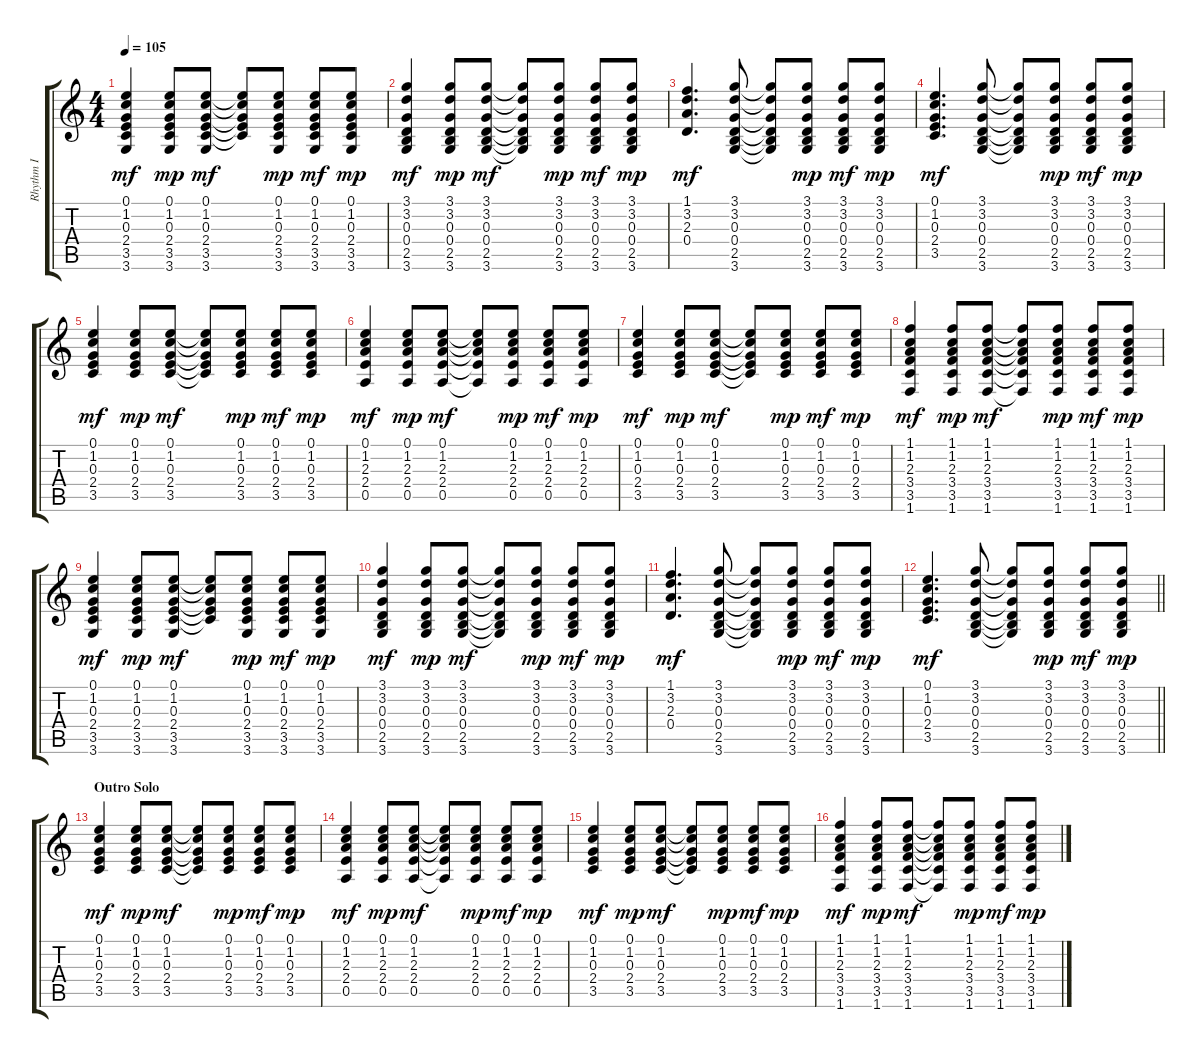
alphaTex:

\track ("Rhythm I" "Rhythm I") {instrument acousticguitarsteel}
\staff {score tabs}
\tuning (E4 B3 G3 D3 A2 E2) {hide}
\ts (4 4)
\tempo 105
\clef g2
\ks c
(0.1 1.2 0.3 2.4 3.5 3.6).4{dy mf} (0.1 1.2 0.3 2.4 3.5 3.6).8{dy mp} (0.1 1.2 0.3 2.4 3.5 3.6).8{dy mf} (0.1{t} 1.2{t} 0.3{t} 2.4{t} 3.5{t}).8 (0.1 1.2 0.3 2.4 3.5 3.6).8{dy mp} (0.1 1.2 0.3 2.4 3.5 3.6).8{dy mf} (0.1 1.2 0.3 2.4 3.5 3.6).8{dy mp} |
(3.1 3.2 0.3 0.4 2.5 3.6).4{dy mf} (3.1 3.2 0.3 0.4 2.5 3.6).8{dy mp} (3.1 3.2 0.3 0.4 2.5 3.6).8{dy mf} (3.1{t} 3.2{t} 0.3{t} 0.4{t} 2.5{t} 3.6{t}).8 (3.1 3.2 0.3 0.4 2.5 3.6).8{dy mp} (3.1 3.2 0.3 0.4 2.5 3.6).8{dy mf} (3.1 3.2 0.3 0.4 2.5 3.6).8{dy mp} |
(1.1 3.2 2.3 0.4).4{d dy mf} (3.1 3.2 0.3 0.4 2.5 3.6).8 (3.1{t} 3.2{t} 0.3{t} 0.4{t} 2.5{t} 3.6{t}).8 (3.1 3.2 0.3 0.4 2.5 3.6).8{dy mp} (3.1 3.2 0.3 0.4 2.5 3.6).8{dy mf} (3.1 3.2 0.3 0.4 2.5 3.6).8{dy mp} |
(0.1 1.2 0.3 2.4 3.5).4{d dy mf} (3.1 3.2 0.3 0.4 2.5 3.6).8 (3.1{t} 3.2{t} 0.3{t} 0.4{t} 2.5{t} 3.6{t}).8 (3.1 3.2 0.3 0.4 2.5 3.6).8{dy mp} (3.1 3.2 0.3 0.4 2.5 3.6).8{dy mf} (3.1 3.2 0.3 0.4 2.5 3.6).8{dy mp} |
(0.1 1.2 0.3 2.4 3.5).4{dy mf} (0.1 1.2 0.3 2.4 3.5).8{dy mp} (0.1 1.2 0.3 2.4 3.5).8{dy mf} (0.1{t} 1.2{t} 0.3{t} 2.4{t} 3.5{t}).8 (0.1 1.2 0.3 2.4 3.5).8{dy mp} (0.1 1.2 0.3 2.4 3.5).8{dy mf} (0.1 1.2 0.3 2.4 3.5).8{dy mp} |
(0.1 1.2 2.3 2.4 0.5).4{dy mf} (0.1 1.2 2.3 2.4 0.5).8{dy mp} (0.1 1.2 2.3 2.4 0.5).8{dy mf} (0.1{t} 1.2{t} 2.3{t} 2.4{t} 0.5{t}).8 (0.1 1.2 2.3 2.4 0.5).8{dy mp} (0.1 1.2 2.3 2.4 0.5).8{dy mf} (0.1 1.2 2.3 2.4 0.5).8{dy mp} |
(0.1 1.2 0.3 2.4 3.5).4{dy mf} (0.1 1.2 0.3 2.4 3.5).8{dy mp} (0.1 1.2 0.3 2.4 3.5).8{dy mf} (0.1{t} 1.2{t} 0.3{t} 2.4{t} 3.5{t}).8 (0.1 1.2 0.3 2.4 3.5).8{dy mp} (0.1 1.2 0.3 2.4 3.5).8{dy mf} (0.1 1.2 0.3 2.4 3.5).8{dy mp} |
(1.1 1.2 2.3 3.4 3.5 1.6).4{dy mf} (1.1 1.2 2.3 3.4 3.5 1.6).8{dy mp} (1.1 1.2 2.3 3.4 3.5 1.6).8{dy mf} (1.1{t} 1.2{t} 2.3{t} 3.4{t} 3.5{t} 1.6{t}).8 (1.1 1.2 2.3 3.4 3.5 1.6).8{dy mp} (1.1 1.2 2.3 3.4 3.5 1.6).8{dy mf} (1.1 1.2 2.3 3.4 3.5 1.6).8{dy mp} |
(0.1 1.2 0.3 2.4 3.5 3.6).4{dy mf} (0.1 1.2 0.3 2.4 3.5 3.6).8{dy mp} (0.1 1.2 0.3 2.4 3.5 3.6).8{dy mf} (0.1{t} 1.2{t} 0.3{t} 2.4{t} 3.5{t}).8 (0.1 1.2 0.3 2.4 3.5 3.6).8{dy mp} (0.1 1.2 0.3 2.4 3.5 3.6).8{dy mf} (0.1 1.2 0.3 2.4 3.5 3.6).8{dy mp} |
(3.1 3.2 0.3 0.4 2.5 3.6).4{dy mf} (3.1 3.2 0.3 0.4 2.5 3.6).8{dy mp} (3.1 3.2 0.3 0.4 2.5 3.6).8{dy mf} (3.1{t} 3.2{t} 0.3{t} 0.4{t} 2.5{t} 3.6{t}).8 (3.1 3.2 0.3 0.4 2.5 3.6).8{dy mp} (3.1 3.2 0.3 0.4 2.5 3.6).8{dy mf} (3.1 3.2 0.3 0.4 2.5 3.6).8{dy mp} |
(1.1 3.2 2.3 0.4).4{d dy mf} (3.1 3.2 0.3 0.4 2.5 3.6).8 (3.1{t} 3.2{t} 0.3{t} 0.4{t} 2.5{t} 3.6{t}).8 (3.1 3.2 0.3 0.4 2.5 3.6).8{dy mp} (3.1 3.2 0.3 0.4 2.5 3.6).8{dy mf} (3.1 3.2 0.3 0.4 2.5 3.6).8{dy mp} |
\barLineRight lightlight
(0.1 1.2 0.3 2.4 3.5).4{d dy mf} (3.1 3.2 0.3 0.4 2.5 3.6).8 (3.1{t} 3.2{t} 0.3{t} 0.4{t} 2.5{t} 3.6{t}).8 (3.1 3.2 0.3 0.4 2.5 3.6).8{dy mp} (3.1 3.2 0.3 0.4 2.5 3.6).8{dy mf} (3.1 3.2 0.3 0.4 2.5 3.6).8{dy mp} |
\section ("" "Outro Solo")
(0.1 1.2 0.3 2.4 3.5).4{dy mf} (0.1 1.2 0.3 2.4 3.5).8{dy mp} (0.1 1.2 0.3 2.4 3.5).8{dy mf} (0.1{t} 1.2{t} 0.3{t} 2.4{t} 3.5{t}).8 (0.1 1.2 0.3 2.4 3.5).8{dy mp} (0.1 1.2 0.3 2.4 3.5).8{dy mf} (0.1 1.2 0.3 2.4 3.5).8{dy mp} |
(0.1 1.2 2.3 2.4 0.5).4{dy mf} (0.1 1.2 2.3 2.4 0.5).8{dy mp} (0.1 1.2 2.3 2.4 0.5).8{dy mf} (0.1{t} 1.2{t} 2.3{t} 2.4{t} 0.5{t}).8 (0.1 1.2 2.3 2.4 0.5).8{dy mp} (0.1 1.2 2.3 2.4 0.5).8{dy mf} (0.1 1.2 2.3 2.4 0.5).8{dy mp} |
(0.1 1.2 0.3 2.4 3.5).4{dy mf} (0.1 1.2 0.3 2.4 3.5).8{dy mp} (0.1 1.2 0.3 2.4 3.5).8{dy mf} (0.1{t} 1.2{t} 0.3{t} 2.4{t} 3.5{t}).8 (0.1 1.2 0.3 2.4 3.5).8{dy mp} (0.1 1.2 0.3 2.4 3.5).8{dy mf} (0.1 1.2 0.3 2.4 3.5).8{dy mp} |
(1.1 1.2 2.3 3.4 3.5 1.6).4{dy mf} (1.1 1.2 2.3 3.4 3.5 1.6).8{dy mp} (1.1 1.2 2.3 3.4 3.5 1.6).8{dy mf} (1.1{t} 1.2{t} 2.3{t} 3.4{t} 3.5{t} 1.6{t}).8 (1.1 1.2 2.3 3.4 3.5 1.6).8{dy mp} (1.1 1.2 2.3 3.4 3.5 1.6).8{dy mf} (1.1 1.2 2.3 3.4 3.5 1.6).8{dy mp}
